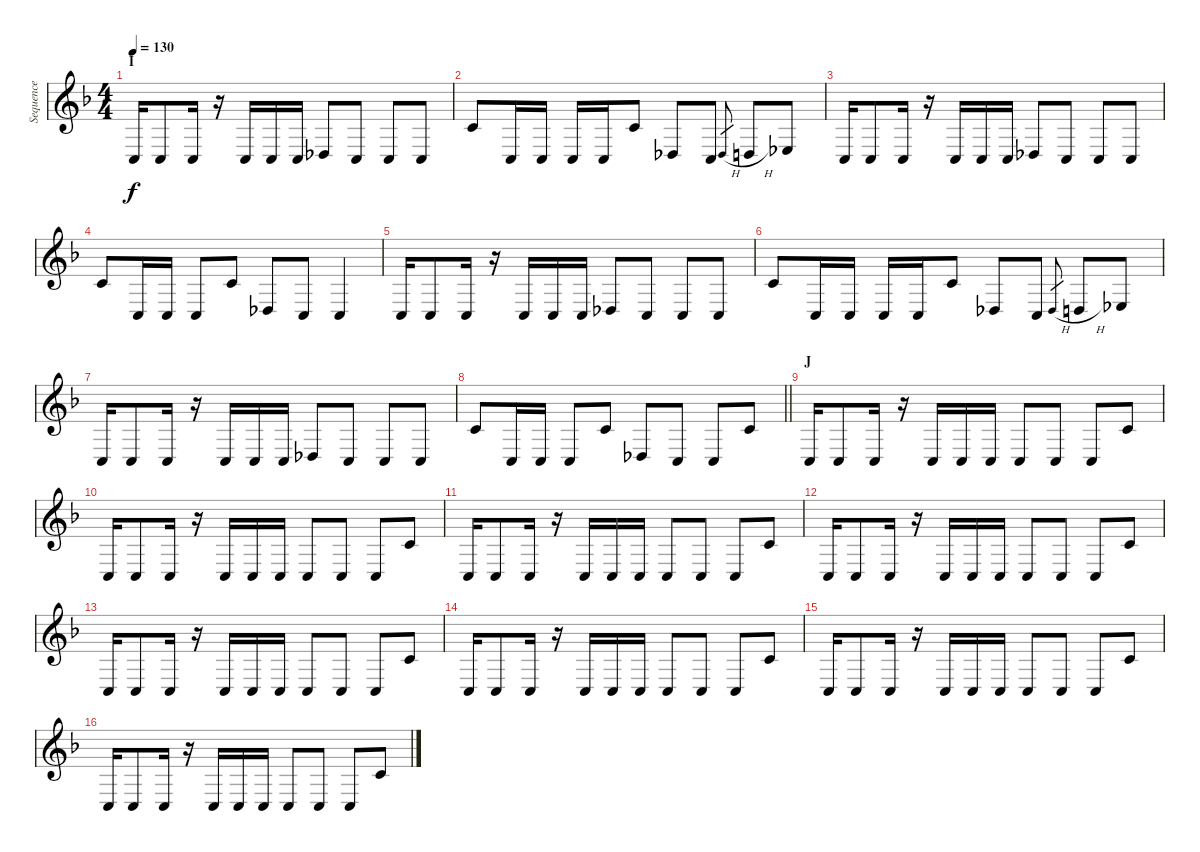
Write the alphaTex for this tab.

\track ("Sequence" "Sequence") {instrument lead2sawtooth}
\staff {score}
\tuning (D4 A3 F3 C3 G2 D2) {hide}
\ts (4 4)
\section ("" "I")
\tempo 130
\clef g2
\ks f
0.4.16{dy f} 0.4.8 0.4.16 r.16 0.4.16 0.4.16 0.4.16 1.4.8 0.4.8 0.4.8 0.4.8 |
3.2.8 0.4.16 0.4.16 0.4.16 0.4.16 3.2.8 1.4.8 0.4.8 1.4{h}.8{gr} 2.4{h}.8 3.4.8 |
0.4.16 0.4.8 0.4.16 r.16 0.4.16 0.4.16 0.4.16 1.4.8 0.4.8 0.4.8 0.4.8 |
3.2.8 0.4.16 0.4.16 0.4.8 3.2.8 1.4.8 0.4.8 0.4.4 |
0.4.16 0.4.8 0.4.16 r.16 0.4.16 0.4.16 0.4.16 1.4.8 0.4.8 0.4.8 0.4.8 |
3.2.8 0.4.16 0.4.16 0.4.16 0.4.16 3.2.8 1.4.8 0.4.8 1.4{h}.8{gr} 2.4{h}.8 3.4.8 |
0.4.16 0.4.8 0.4.16 r.16 0.4.16 0.4.16 0.4.16 1.4.8 0.4.8 0.4.8 0.4.8 |
\barLineRight lightlight
3.2.8 0.4.16 0.4.16 0.4.8 3.2.8 1.4.8 0.4.8 0.4.8 3.2.8 |
\section ("" "J")
0.4.16 0.4.8 0.4.16 r.16 0.4.16 0.4.16 0.4.16 0.4.8 0.4.8 0.4.8 3.2.8 |
0.4.16 0.4.8 0.4.16 r.16 0.4.16 0.4.16 0.4.16 0.4.8 0.4.8 0.4.8 3.2.8 |
0.4.16 0.4.8 0.4.16 r.16 0.4.16 0.4.16 0.4.16 0.4.8 0.4.8 0.4.8 3.2.8 |
0.4.16 0.4.8 0.4.16 r.16 0.4.16 0.4.16 0.4.16 0.4.8 0.4.8 0.4.8 3.2.8 |
0.4.16 0.4.8 0.4.16 r.16 0.4.16 0.4.16 0.4.16 0.4.8 0.4.8 0.4.8 3.2.8 |
0.4.16 0.4.8 0.4.16 r.16 0.4.16 0.4.16 0.4.16 0.4.8 0.4.8 0.4.8 3.2.8 |
0.4.16 0.4.8 0.4.16 r.16 0.4.16 0.4.16 0.4.16 0.4.8 0.4.8 0.4.8 3.2.8 |
0.4.16 0.4.8 0.4.16 r.16 0.4.16 0.4.16 0.4.16 0.4.8 0.4.8 0.4.8 3.2.8
